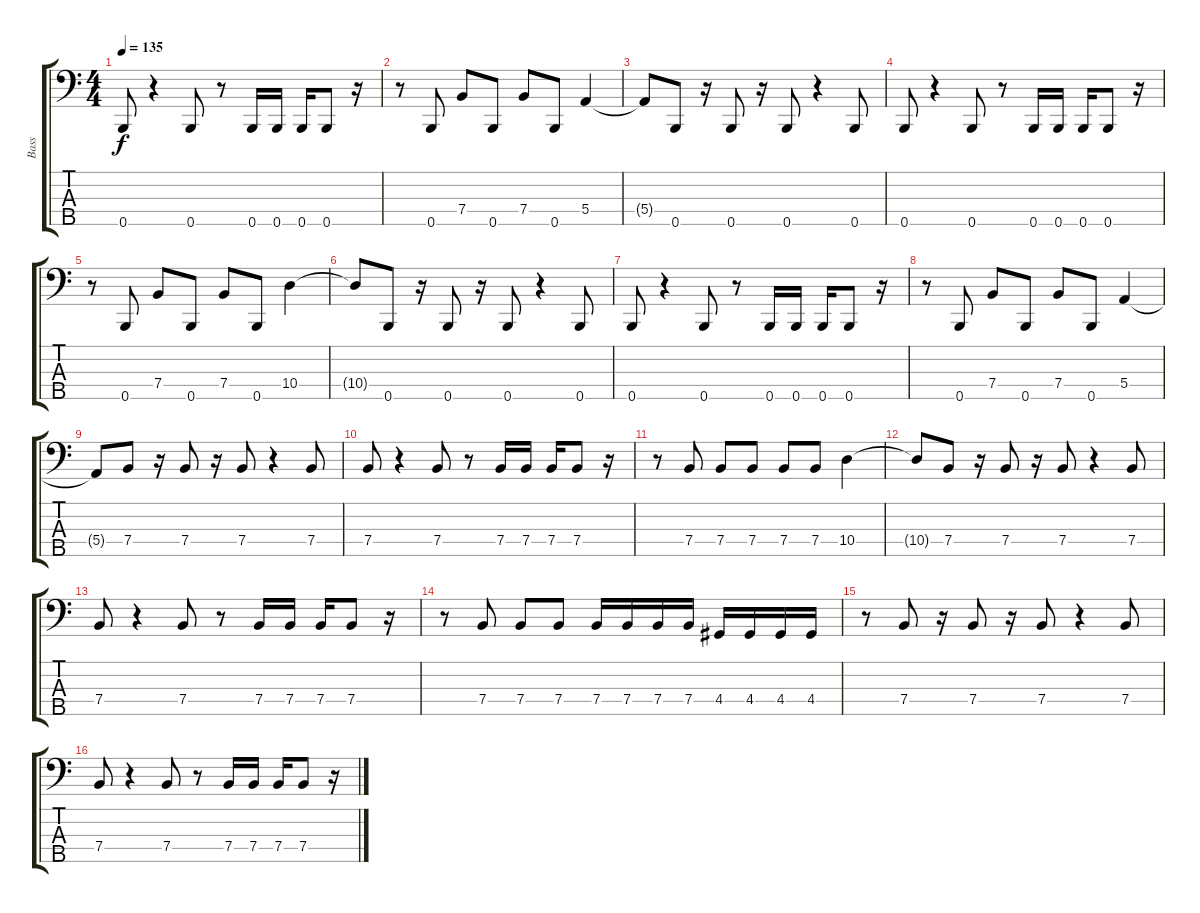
\track ("Bass" "Bass") {instrument electricbassfinger}
\staff {score tabs}
\tuning (G2 D2 A1 E1 B0) {hide}
\ts (4 4)
\tempo 135
\clef f4
\ks c
0.5.8{dy f} r.4 0.5.8 r.8 0.5.16 0.5.16 0.5.16 0.5.8 r.16 |
r.8 0.5.8 7.4.8 0.5.8 7.4.8 0.5.8 5.4.4 |
5.4{t}.8 0.5.8 r.16 0.5.8 r.16 0.5.8 r.4 0.5.8 |
0.5.8 r.4 0.5.8 r.8 0.5.16 0.5.16 0.5.16 0.5.8 r.16 |
r.8 0.5.8 7.4.8 0.5.8 7.4.8 0.5.8 10.4.4 |
10.4{t}.8 0.5.8 r.16 0.5.8 r.16 0.5.8 r.4 0.5.8 |
0.5.8 r.4 0.5.8 r.8 0.5.16 0.5.16 0.5.16 0.5.8 r.16 |
r.8 0.5.8 7.4.8 0.5.8 7.4.8 0.5.8 5.4.4 |
5.4{t}.8 7.4.8 r.16 7.4.8 r.16 7.4.8 r.4 7.4.8 |
7.4.8 r.4 7.4.8 r.8 7.4.16 7.4.16 7.4.16 7.4.8 r.16 |
r.8 7.4.8 7.4.8 7.4.8 7.4.8 7.4.8 10.4.4 |
10.4{t}.8 7.4.8 r.16 7.4.8 r.16 7.4.8 r.4 7.4.8 |
7.4.8 r.4 7.4.8 r.8 7.4.16 7.4.16 7.4.16 7.4.8 r.16 |
r.8 7.4.8 7.4.8 7.4.8 7.4.16 7.4.16 7.4.16 7.4.16 4.4.16 4.4.16 4.4.16 4.4.16 |
r.8 7.4.8 r.16 7.4.8 r.16 7.4.8 r.4 7.4.8 |
7.4.8 r.4 7.4.8 r.8 7.4.16 7.4.16 7.4.16 7.4.8 r.16
